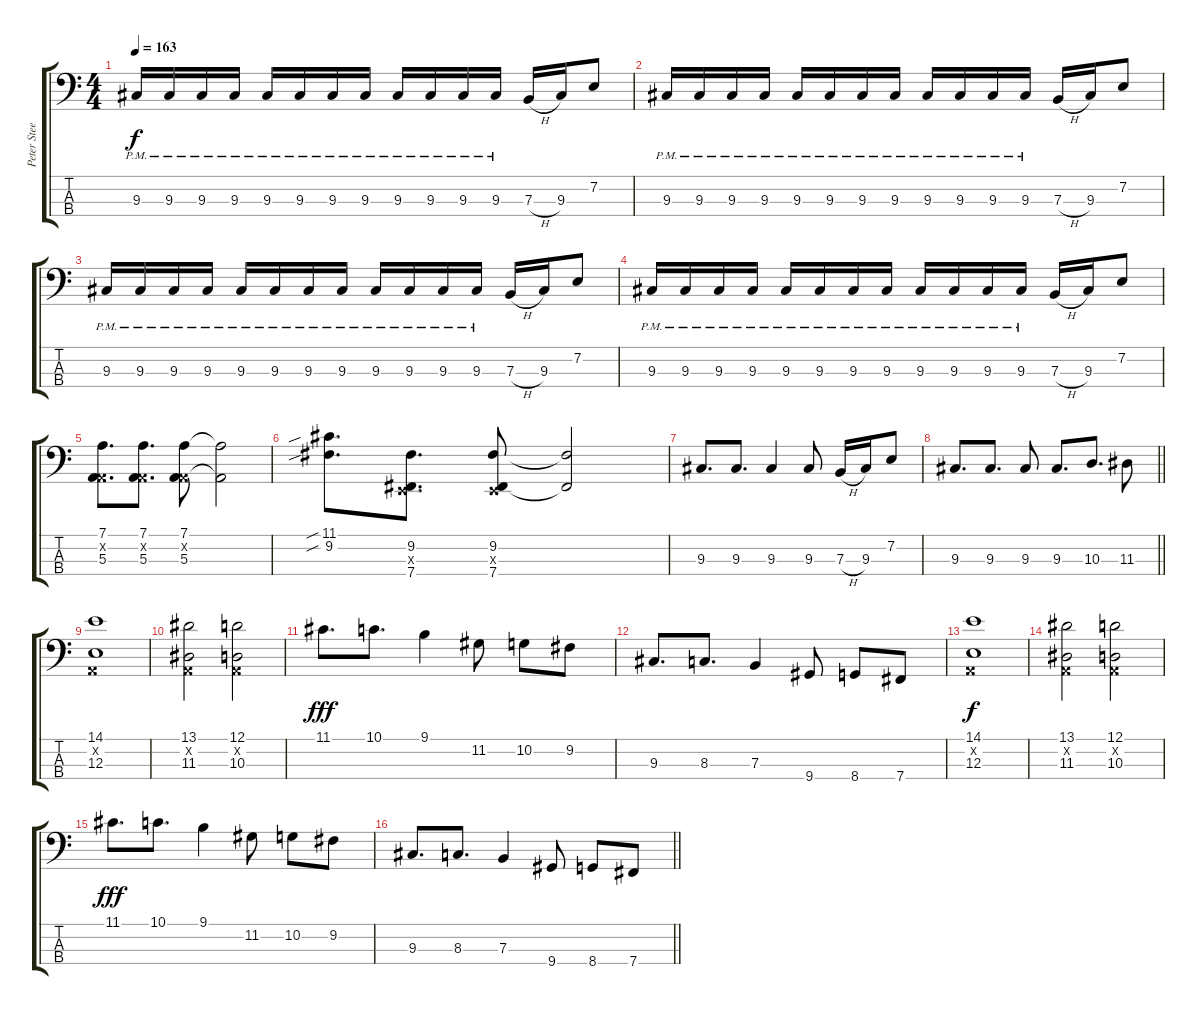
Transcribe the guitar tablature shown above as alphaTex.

\track ("Peter Steele" "Peter Stee") {instrument electricbasspick}
\staff {score tabs}
\tuning (D2 A1 E1 B0) {hide}
\ts (4 4)
\tempo 163
\clef f4
\ks c
9.3{pm}.16{dy f} 9.3{pm}.16 9.3{pm}.16 9.3{pm}.16 9.3{pm}.16 9.3{pm}.16 9.3{pm}.16 9.3{pm}.16 9.3{pm}.16 9.3{pm}.16 9.3{pm}.16 9.3{pm}.16 7.3{h}.16 9.3.16 7.2.8 |
9.3{pm}.16 9.3{pm}.16 9.3{pm}.16 9.3{pm}.16 9.3{pm}.16 9.3{pm}.16 9.3{pm}.16 9.3{pm}.16 9.3{pm}.16 9.3{pm}.16 9.3{pm}.16 9.3{pm}.16 7.3{h}.16 9.3.16 7.2.8 |
9.3{pm}.16 9.3{pm}.16 9.3{pm}.16 9.3{pm}.16 9.3{pm}.16 9.3{pm}.16 9.3{pm}.16 9.3{pm}.16 9.3{pm}.16 9.3{pm}.16 9.3{pm}.16 9.3{pm}.16 7.3{h}.16 9.3.16 7.2.8 |
9.3{pm}.16 9.3{pm}.16 9.3{pm}.16 9.3{pm}.16 9.3{pm}.16 9.3{pm}.16 9.3{pm}.16 9.3{pm}.16 9.3{pm}.16 9.3{pm}.16 9.3{pm}.16 9.3{pm}.16 7.3{h}.16 9.3.16 7.2.8 |
(7.1 0.2{x} 5.3).8{d} (7.1 0.2{x} 5.3).8{d} (7.1 0.2{x} 5.3).8 (7.1{t} 5.3{t}).2 |
(11.1{sib} 9.2{sib}).8{d} (9.2 0.3{x} 7.4).8{d} (9.2 0.3{x} 7.4).8 (9.2{t} 7.4{t}).2 |
9.3.8{d} 9.3.8{d} 9.3.4 9.3.8 7.3{h}.16 9.3.16 7.2.8 |
\barLineRight lightlight
9.3.8{d} 9.3.8{d} 9.3.8 9.3.8{d} 10.3.8{d} 11.3.8 |
\section ("" "")
(14.1 0.2{x} 12.3).1 |
(13.1 0.2{x} 11.3).2 (12.1 0.2{x} 10.3).2 |
11.1.8{d dy fff} 10.1.8{d} 9.1.4 11.2.8 10.2.8 9.2.8 |
9.3.8{d} 8.3.8{d} 7.3.4 9.4.8 8.4.8 7.4.8 |
(14.1 0.2{x} 12.3).1{dy f} |
(13.1 0.2{x} 11.3).2 (12.1 0.2{x} 10.3).2 |
11.1.8{d dy fff} 10.1.8{d} 9.1.4 11.2.8 10.2.8 9.2.8 |
\barLineRight lightlight
9.3.8{d} 8.3.8{d} 7.3.4 9.4.8 8.4.8 7.4.8
